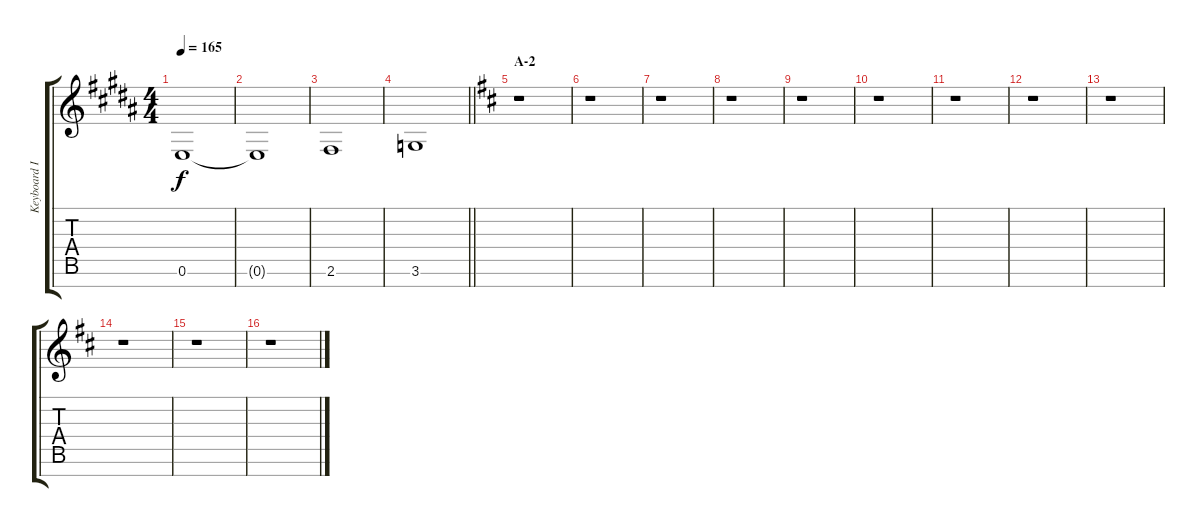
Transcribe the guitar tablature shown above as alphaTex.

\track ("Keyboard IV" "Keyboard I") {instrument pad2warm}
\staff {score tabs}
\tuning (E5 B4 G4 D4 A3 E3 B2) {hide}
\ts (4 4)
\tempo 165
\clef g2
\ks b
0.6.1{dy f} |
0.6{t}.1 |
2.6.1 |
\barLineRight lightlight
3.6.1 |
\section ("" "A-2")
\ks d
r.1 |
r.1 |
r.1 |
r.1 |
r.1 |
r.1 |
r.1 |
r.1 |
r.1 |
r.1 |
r.1 |
r.1
